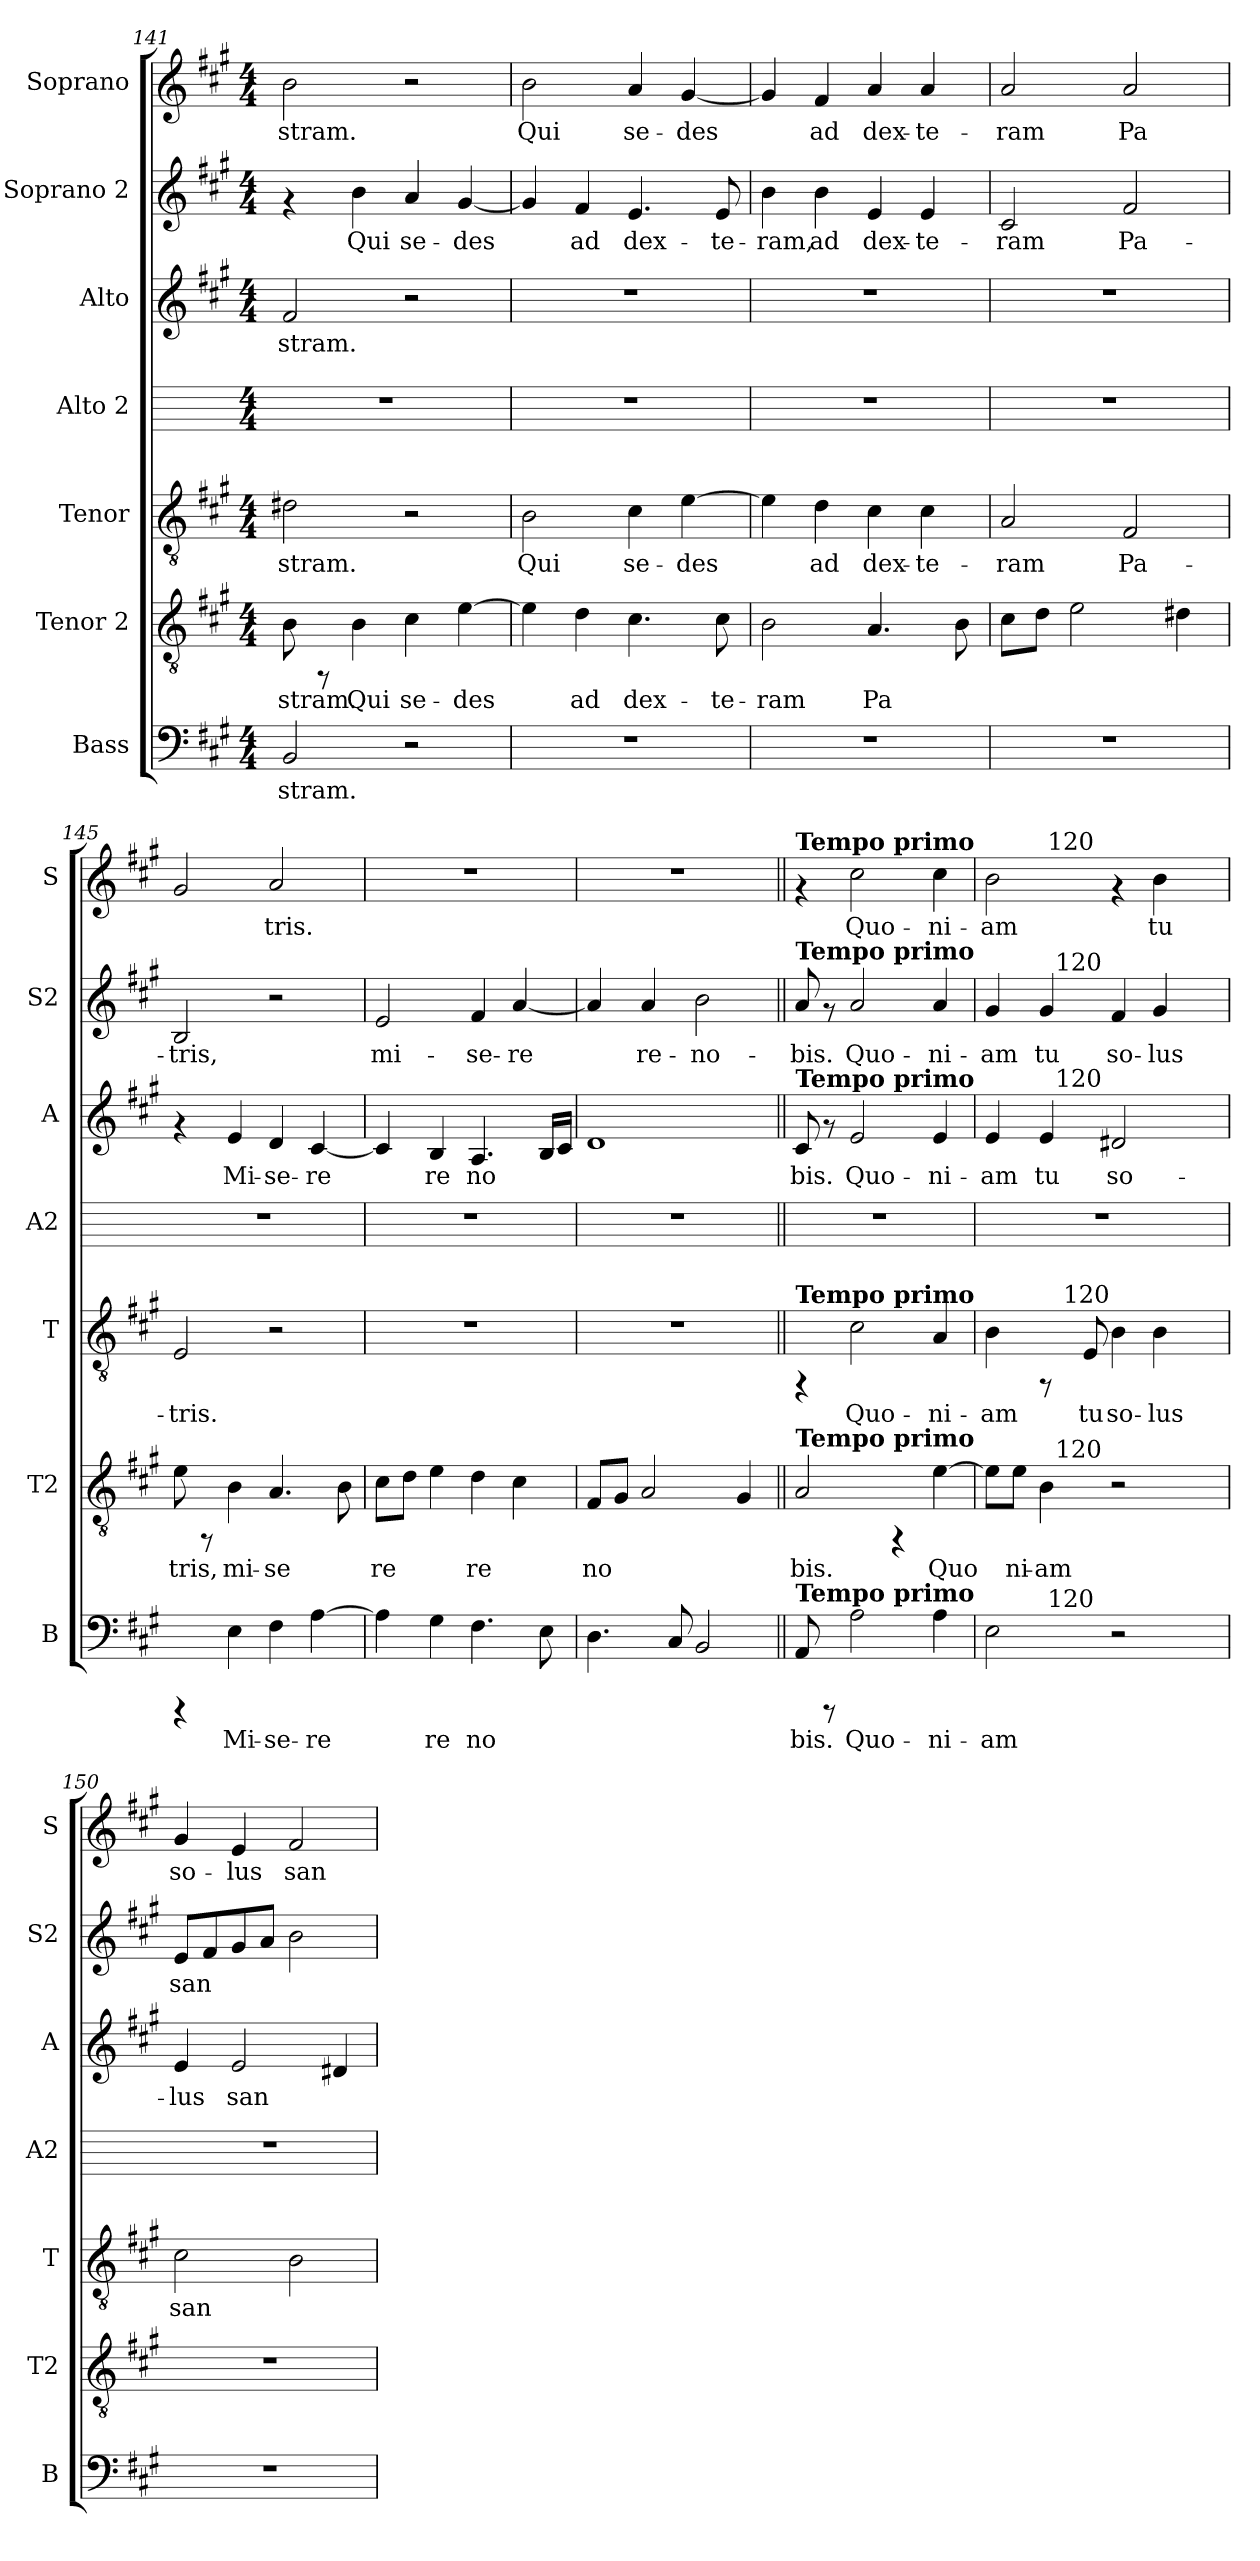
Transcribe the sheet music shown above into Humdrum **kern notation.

**kern	**text	**kern	**text	**kern	**text	**kern	**kern	**text	**kern	**text	**kern	**text
*part7	*part7	*part6	*part6	*part5	*part5	*part4	*part3	*part3	*part2	*part2	*part1	*part1
*staff7	*staff7	*staff6	*staff6	*staff5	*staff5	*staff4	*staff3	*staff3	*staff2	*staff2	*staff1	*staff1
*I"Bass	*	*I"Tenor 2	*	*I"Tenor	*	*I"Alto 2	*I"Alto	*	*I"Soprano 2	*	*I"Soprano	*
*I'B	*	*I'T2	*	*I'T	*	*I'A2	*I'A	*	*I'S2	*	*I'S	*
*clefF4	*	*clefGv2	*	*clefGv2	*	*	*clefG2	*	*clefG2	*	*clefG2	*
*k[f#c#g#]	*	*k[f#c#g#]	*	*k[f#c#g#]	*	*k[]	*k[f#c#g#]	*	*k[f#c#g#]	*	*k[f#c#g#]	*
*A:	*	*A:	*	*A:	*	*C:	*A:	*	*A:	*	*A:	*
*M4/4	*	*M4/4	*	*M4/4	*	*M4/4	*M4/4	*	*M4/4	*	*M4/4	*
=141	=141	=141	=141	=141	=141	=141	=141	=141	=141	=141	=141	=141
!	!LO:LY:b:cj	!	!LO:LY:b:cj	!	!LO:LY:b:cj	!	!	!LO:LY:b:cj	!	!	!	!LO:LY:b:cj
2BB/	-stram.	8B\	-stram.	2d#X\	-stram.	1r	2f#/	-stram.	4rf	.	2b\	-stram.
.	.	8rFF	.	.	.	.	.	.	.	.	.	.
!	!	!	!LO:LY:b:cj	!	!	!	!	!	!	!LO:LY:b:cj	!	!
.	.	4B\	Qui	.	.	.	.	.	4b\	Qui	.	.
!	!	!	!LO:LY:b:cj	!	!	!	!	!	!	!LO:LY:b:cj	!	!
2r	.	4c#\	se-	2r	.	.	2r	.	4a/	se-	2r	.
!	!	!	!LO:LY:b:cj	!	!	!	!	!	!	!LO:LY:b:cj	!	!
.	.	[>4e\	-des	.	.	.	.	.	[<4g#/	-des	.	.
=142	=142	=142	=142	=142	=142	=142	=142	=142	=142	=142	=142	=142
!	!	!	!LO:LY:b:cj	!	!LO:LY:b:cj	!	!	!	!	!LO:LY:b:cj	!	!LO:LY:b:cj
1r	.	4e\]	.	2B\	Qui	1r	1r	.	4g#/]	.	2b\	Qui
!	!	!	!LO:LY:b:cj	!	!	!	!	!	!	!LO:LY:b:cj	!	!
.	.	4d\	ad	.	.	.	.	.	4f#/	ad	.	.
!	!	!	!LO:LY:b:cj	!	!LO:LY:b:cj	!	!	!	!	!LO:LY:b:cj	!	!LO:LY:b:cj
.	.	4.c#\	dex-	4c#\	se-	.	.	.	4.e/	dex-	4a/	se-
!	!	!	!	!	!LO:LY:b:cj	!	!	!	!	!	!	!LO:LY:b:cj
.	.	.	.	[>4e\	-des	.	.	.	.	.	[<4g#/	-des
!	!	!	!LO:LY:b:cj	!	!	!	!	!	!	!LO:LY:b:cj	!	!
.	.	8c#\	-te-	.	.	.	.	.	8e/	-te-	.	.
=143	=143	=143	=143	=143	=143	=143	=143	=143	=143	=143	=143	=143
!	!	!	!LO:LY:b:cj	!	!LO:LY:b:cj	!	!	!	!	!LO:LY:b:cj	!	!LO:LY:b:cj
1r	.	2B\	-ram	4e\]	.	1r	1r	.	4b\	-ram,	4g#/]	.
!	!	!	!	!	!LO:LY:b:cj	!	!	!	!	!LO:LY:b:cj	!	!LO:LY:b:cj
.	.	.	.	4d\	ad	.	.	.	4b\	ad	4f#/	ad
!	!	!	!LO:LY:b:cj	!	!LO:LY:b:cj	!	!	!	!	!LO:LY:b:cj	!	!LO:LY:b:cj
.	.	4.A/	Pa-	4c#\	dex-	.	.	.	4e/	dex-	4a/	dex-
!	!	!	!	!	!LO:LY:b:cj	!	!	!	!	!LO:LY:b:cj	!	!LO:LY:b:cj
.	.	.	.	4c#\	-te-	.	.	.	4e/	-te-	4a/	-te-
!	!	!	!LO:LY:b:cj	!	!	!	!	!	!	!	!	!
.	.	8B\	--	.	.	.	.	.	.	.	.	.
=144	=144	=144	=144	=144	=144	=144	=144	=144	=144	=144	=144	=144
!	!	!	!LO:LY:b:cj	!	!LO:LY:b:cj	!	!	!	!	!LO:LY:b:cj	!	!LO:LY:b:cj
1r	.	8c#\L	--	2A/	-ram	1r	1r	.	2c#/	-ram	2a/	-ram
!	!	!	!LO:LY:b:cj	!	!	!	!	!	!	!	!	!
.	.	8d\J	--	.	.	.	.	.	.	.	.	.
!	!	!	!LO:LY:b:cj	!	!	!	!	!	!	!	!	!
.	.	2e\	--	.	.	.	.	.	.	.	.	.
!	!	!	!	!	!LO:LY:b:cj	!	!	!	!	!LO:LY:b:cj	!	!LO:LY:b:cj
.	.	.	.	2F#/	Pa-	.	.	.	2f#/	Pa-	2a/	Pa-
!	!	!	!LO:LY:b:cj	!	!	!	!	!	!	!	!	!
.	.	4d#X\	--	.	.	.	.	.	.	.	.	.
=145	=145	=145	=145	=145	=145	=145	=145	=145	=145	=145	=145	=145
!	!	!	!LO:LY:b:cj	!	!LO:LY:b:cj	!	!	!	!	!LO:LY:b:cj	!	!LO:LY:b:cj
4rCCC	.	8e\	-tris,	2E/	-tris.	1r	4rf	.	2B/	-tris,	2g#/	--
.	.	8rFF	.	.	.	.	.	.	.	.	.	.
!	!LO:LY:b:cj	!	!LO:LY:b:cj	!	!	!	!	!LO:LY:b:cj	!	!	!	!
4E\	Mi-	4B\	mi-	.	.	.	4e/	Mi-	.	.	.	.
!	!LO:LY:b:cj	!	!LO:LY:b:cj	!	!	!	!	!LO:LY:b:cj	!	!	!	!LO:LY:b:cj
4F#\	-se-	4.A/	-se-	2r	.	.	4d/	-se-	2r	.	2a/	-tris.
!	!LO:LY:b:cj	!	!	!	!	!	!	!LO:LY:b:cj	!	!	!	!
[<4A\	-re-	.	.	.	.	.	[<4c#/	-re-	.	.	.	.
!	!	!	!LO:LY:b:cj	!	!	!	!	!	!	!	!	!
.	.	8B\	--	.	.	.	.	.	.	.	.	.
!!LO:LB:g=z
=146	=146	=146	=146	=146	=146	=146	=146	=146	=146	=146	=146	=146
!	!LO:LY:b:cj	!	!LO:LY:b:cj	!	!	!	!	!LO:LY:b:cj	!	!LO:LY:b:cj	!	!
4A\]	--	8c#\L	-re-	1r	.	1r	4c#/]	--	2e/	mi-	1r	.
!	!	!	!LO:LY:b:cj	!	!	!	!	!	!	!	!	!
.	.	8d\J	--	.	.	.	.	.	.	.	.	.
!	!LO:LY:b:cj	!	!LO:LY:b:cj	!	!	!	!	!LO:LY:b:cj	!	!	!	!
4G#\	-re	4e\	--	.	.	.	4B/	-re	.	.	.	.
!	!LO:LY:b:cj	!	!LO:LY:b:cj	!	!	!	!	!LO:LY:b:cj	!	!LO:LY:b:cj	!	!
4.F#\	no-	4d\	-re	.	.	.	4.A/	no-	4f#/	-se-	.	.
!	!	!	!LO:LY:b:cj	!	!	!	!	!	!	!LO:LY:b:cj	!	!
.	.	4c#\	.	.	.	.	.	.	[<4a/	-re-	.	.
!	!LO:LY:b:cj	!	!	!	!	!	!	!LO:LY:b:cj	!	!	!	!
8E\	--	.	.	.	.	.	16B/L	--	.	.	.	.
!	!	!	!	!	!	!	!	!LO:LY:b:cj	!	!	!	!
.	.	.	.	.	.	.	16c#/J	--	.	.	.	.
=147	=147	=147	=147	=147	=147	=147	=147	=147	=147	=147	=147	=147
!	!LO:LY:b:cj	!	!LO:LY:b:cj	!	!	!	!	!LO:LY:b:cj	!	!LO:LY:b:cj	!	!
4.D\	--	8F#/L	no	1r	.	1r	1d	--	4a/]	--	1r	.
!	!	!	!LO:LY:b:cj	!	!	!	!	!	!	!	!	!
.	.	8G#/J	.	.	.	.	.	.	.	.	.	.
!	!	!	!LO:LY:b:cj	!	!	!	!	!	!	!LO:LY:b:cj	!	!
.	.	2A/	.	.	.	.	.	.	4a/	-re-	.	.
!	!LO:LY:b:cj	!	!	!	!	!	!	!	!	!	!	!
8C#/	--	.	.	.	.	.	.	.	.	.	.	.
!	!LO:LY:b:cj	!	!	!	!	!	!	!	!	!LO:LY:b:cj	!	!
2BB/	--	.	.	.	.	.	.	.	2b\	-no-	.	.
!	!	!	!LO:LY:b:cj	!	!	!	!	!	!	!	!	!
.	.	4G#/	.	.	.	.	.	.	.	.	.	.
=148||	=148||	=148||	=148||	=148||	=148||	=148||	=148||	=148||	=148||	=148||	=148||	=148||
!	!	!	!	!	!	!	!	!	!	!	!LO:TX:a:B:t=Tempo primo	!
!	!	!	!	!	!	!	!	!	!LO:TX:a:B:t=Tempo primo	!	!	!
!	!	!	!	!	!	!	!LO:TX:a:B:t=Tempo primo	!	!	!	!	!
!	!	!	!	!LO:TX:a:B:t=Tempo primo	!	!	!	!	!	!	!	!
!	!	!LO:TX:a:B:t=Tempo primo	!	!	!	!	!	!	!	!	!	!
!LO:TX:a:B:t=Tempo primo	!	!	!	!	!	!	!	!	!	!	!	!
!	!LO:LY:b:cj	!	!LO:LY:b:cj	!	!	!	!	!LO:LY:b:cj	!	!LO:LY:b:cj	!	!
8AA/	-bis.	2A/	bis.	4rFF	.	1r	8c#/	-bis.	8a/	-bis.	4rf	.
8rCCC	.	.	.	.	.	.	8rf	.	8rf	.	.	.
!	!LO:LY:b:cj	!	!	!	!LO:LY:b:cj	!	!	!LO:LY:b:cj	!	!LO:LY:b:cj	!	!LO:LY:b:cj
2A\	Quo-	.	.	2c#\	Quo-	.	2e/	Quo-	2a/	Quo-	2cc#\	Quo-
.	.	4rFF	.	.	.	.	.	.	.	.	.	.
!	!LO:LY:b:cj	!	!LO:LY:b:cj	!	!LO:LY:b:cj	!	!	!LO:LY:b:cj	!	!LO:LY:b:cj	!	!LO:LY:b:cj
4A\	-ni-	[>4e\	Quo-	4A/	-ni-	.	4e/	-ni-	4a/	-ni-	4cc#\	-ni-
=149	=149	=149	=149	=149	=149	=149	=149	=149	=149	=149	=149	=149
!	!LO:LY:b:cj	!	!LO:LY:b:cj	!	!LO:LY:b:cj	!	!	!LO:LY:b:cj	!	!LO:LY:b:cj	!	!LO:LY:b:cj
*^	*	*^	*	*^	*	*	*^	*	*^	*	*^	*
2E\	4ryy	-am	8e\L]	4ryy	--	4B\	4ryy	-am	1r	4e/	4ryy	-am	4g#/	4ryy	-am	2b\	4ryy	-am
!	!	!	!	!	!LO:LY:b:cj	!	!	!	!	!	!	!	!	!	!	!	!	!
.	.	.	8e\J	.	-ni-	.	.	.	.	.	.	.	.	.	.	.	.	.
!	!	!	!	!	!LO:LY:b:cj	!	!	!	!	!	!	!LO:LY:b:cj	!	!	!LO:LY:b:cj	!	!	!
.	64ryy	.	4B\	32ryy	-am	8rFF	32.ryy	.	.	4e/	32ryy	tu	4g#/	32ryy	tu	.	64ryy	.
!	!	!	!	!	!	!	!	!	!	!	!	!	!	!	!	!	!LO:TX:a:t=120	!
!	!LO:TX:a:t=120	!	!	!	!	!	!	!	!	!	!	!	!	!	!	!	!	!
.	2ryy	.	.	.	.	.	.	.	.	.	.	.	.	.	.	.	2ryy	.
!	!	!	!	!	!	!	!	!	!	!	!	!	!	!LO:TX:a:t=120	!	!	!	!
!	!	!	!	!	!	!	!	!	!	!	!LO:TX:a:t=120	!	!	!	!	!	!	!
!	!	!	!	!LO:TX:a:t=120	!	!	!	!	!	!	!	!	!	!	!	!	!	!
.	.	.	.	2ryy	.	.	.	.	.	.	2ryy	.	.	2ryy	.	.	.	.
!	!	!	!	!	!	!	!LO:TX:a:t=120	!	!	!	!	!	!	!	!	!	!	!
.	.	.	.	.	.	.	2ryy	.	.	.	.	.	.	.	.	.	.	.
!	!	!	!	!	!	!	!	!LO:LY:b:cj	!	!	!	!	!	!	!	!	!	!
.	.	.	.	.	.	8E/	.	tu	.	.	.	.	.	.	.	.	.	.
!	!	!	!	!	!	!	!	!LO:LY:b:cj	!	!	!	!LO:LY:b:cj	!	!	!LO:LY:b:cj	!	!	!
2r	.	.	2r	.	.	4B\	.	so-	.	2d#X/	.	so-	4f#/	.	so-	4rf	.	.
!	!	!	!	!	!	!	!	!LO:LY:b:cj	!	!	!	!	!	!	!LO:LY:b:cj	!	!	!LO:LY:b:cj
.	.	.	.	.	.	4B\	.	-lus	.	.	.	.	4g#/	.	-lus	4b\	.	tu
.	8...ryy	.	.	.	.	.	.	.	.	.	.	.	.	.	.	.	8...ryy	.
.	.	.	.	8..ryy	.	.	.	.	.	.	8..ryy	.	.	8..ryy	.	.	.	.
.	.	.	.	.	.	.	8ryy	.	.	.	.	.	.	.	.	.	.	.
.	.	.	.	.	.	.	16ryy	.	.	.	.	.	.	.	.	.	.	.
.	.	.	.	.	.	.	64ryy	.	.	.	.	.	.	.	.	.	.	.
=150	=150	=150	=150	=150	=150	=150	=150	=150	=150	=150	=150	=150	=150	=150	=150	=150	=150	=150
!	!	!	!	!	!	!	!	!LO:LY:b:cj	!	!	!	!LO:LY:b:cj	!	!	!LO:LY:b:cj	!	!	!LO:LY:b:cj
*v	*v	*	*	*	*	*v	*v	*	*	*v	*v	*	*v	*v	*	*v	*v	*
*	*	*v	*v	*	*	*	*	*	*	*	*	*	*
1r	.	1r	.	2c#\	san-	1r	4e/	-lus	8e/L	san-	4g#/	so-
!	!	!	!	!	!	!	!	!	!	!LO:LY:b:cj	!	!
.	.	.	.	.	.	.	.	.	8f#/	--	.	.
!	!	!	!	!	!	!	!	!LO:LY:b:cj	!	!LO:LY:b:cj	!	!LO:LY:b:cj
.	.	.	.	.	.	.	2e/	san-	8g#/	--	4e/	-lus
!	!	!	!	!	!	!	!	!	!	!LO:LY:b:cj	!	!
.	.	.	.	.	.	.	.	.	8a/J	--	.	.
!	!	!	!	!	!LO:LY:b:cj	!	!	!	!	!LO:LY:b:cj	!	!LO:LY:b:cj
.	.	.	.	2B\	--	.	.	.	2b\	--	2f#/	san-
!	!	!	!	!	!	!	!	!LO:LY:b:cj	!	!	!	!
.	.	.	.	.	.	.	4d#X/	--	.	.	.	.
=	=	=	=	=	=	=	=	=	=	=	=	=
*-	*-	*-	*-	*-	*-	*-	*-	*-	*-	*-	*-	*-
